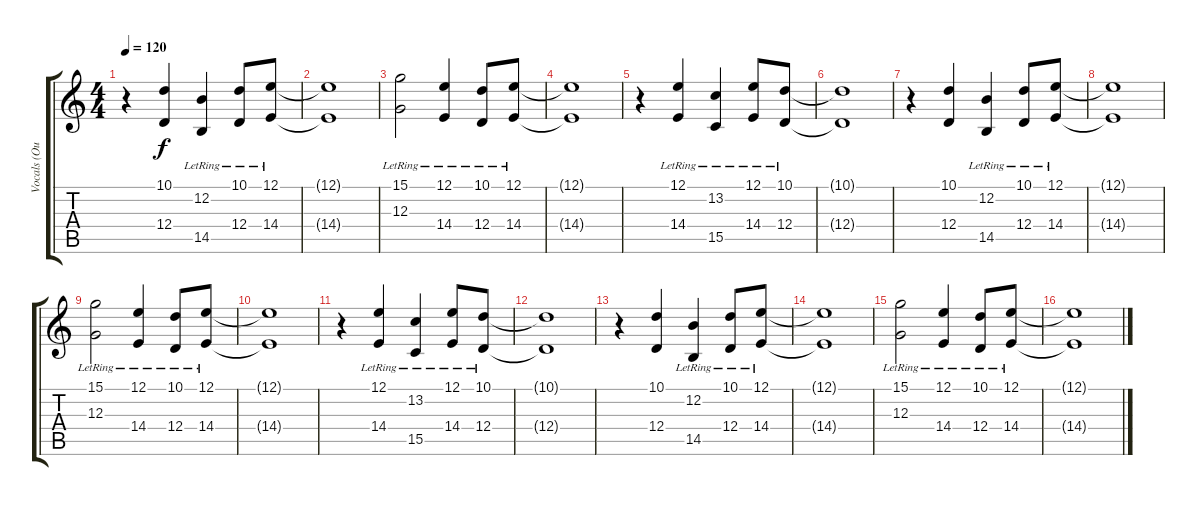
\track ("Vocals (Outro)" "Vocals (Ou") {instrument electricpiano1}
\staff {score tabs}
\tuning (E4 B3 G3 D3 A2 E2) {hide}
\ts (4 4)
\tempo 120
\clef g2
\ks c
r.4{dy f} (10.1 12.4).4 (12.2{lr} 14.5).4 (10.1 12.4{lr}).8 (12.1{lr} 14.4{lr}).8 |
(12.1{t} 14.4{t}).1 |
(15.1{lr} 12.3).2 (12.1{lr} 14.4).4 (10.1{lr} 12.4).8 (12.1{lr} 14.4{lr}).8 |
(12.1{t} 14.4{t}).1 |
r.4 (12.1{lr} 14.4).4 (13.2{lr} 15.5).4 (12.1{lr} 14.4).8 (10.1{lr} 12.4{lr}).8 |
(10.1{t} 12.4{t}).1 |
r.4 (10.1 12.4).4 (12.2{lr} 14.5).4 (10.1 12.4{lr}).8 (12.1{lr} 14.4{lr}).8 |
(12.1{t} 14.4{t}).1 |
(15.1{lr} 12.3).2 (12.1{lr} 14.4).4 (10.1{lr} 12.4).8 (12.1{lr} 14.4{lr}).8 |
(12.1{t} 14.4{t}).1 |
r.4 (12.1{lr} 14.4).4 (13.2{lr} 15.5).4 (12.1{lr} 14.4).8 (10.1{lr} 12.4{lr}).8 |
(10.1{t} 12.4{t}).1 |
r.4 (10.1 12.4).4 (12.2{lr} 14.5).4 (10.1 12.4{lr}).8 (12.1{lr} 14.4{lr}).8 |
(12.1{t} 14.4{t}).1 |
(15.1{lr} 12.3).2 (12.1{lr} 14.4).4 (10.1{lr} 12.4).8 (12.1{lr} 14.4{lr}).8 |
(12.1{t} 14.4{t}).1
